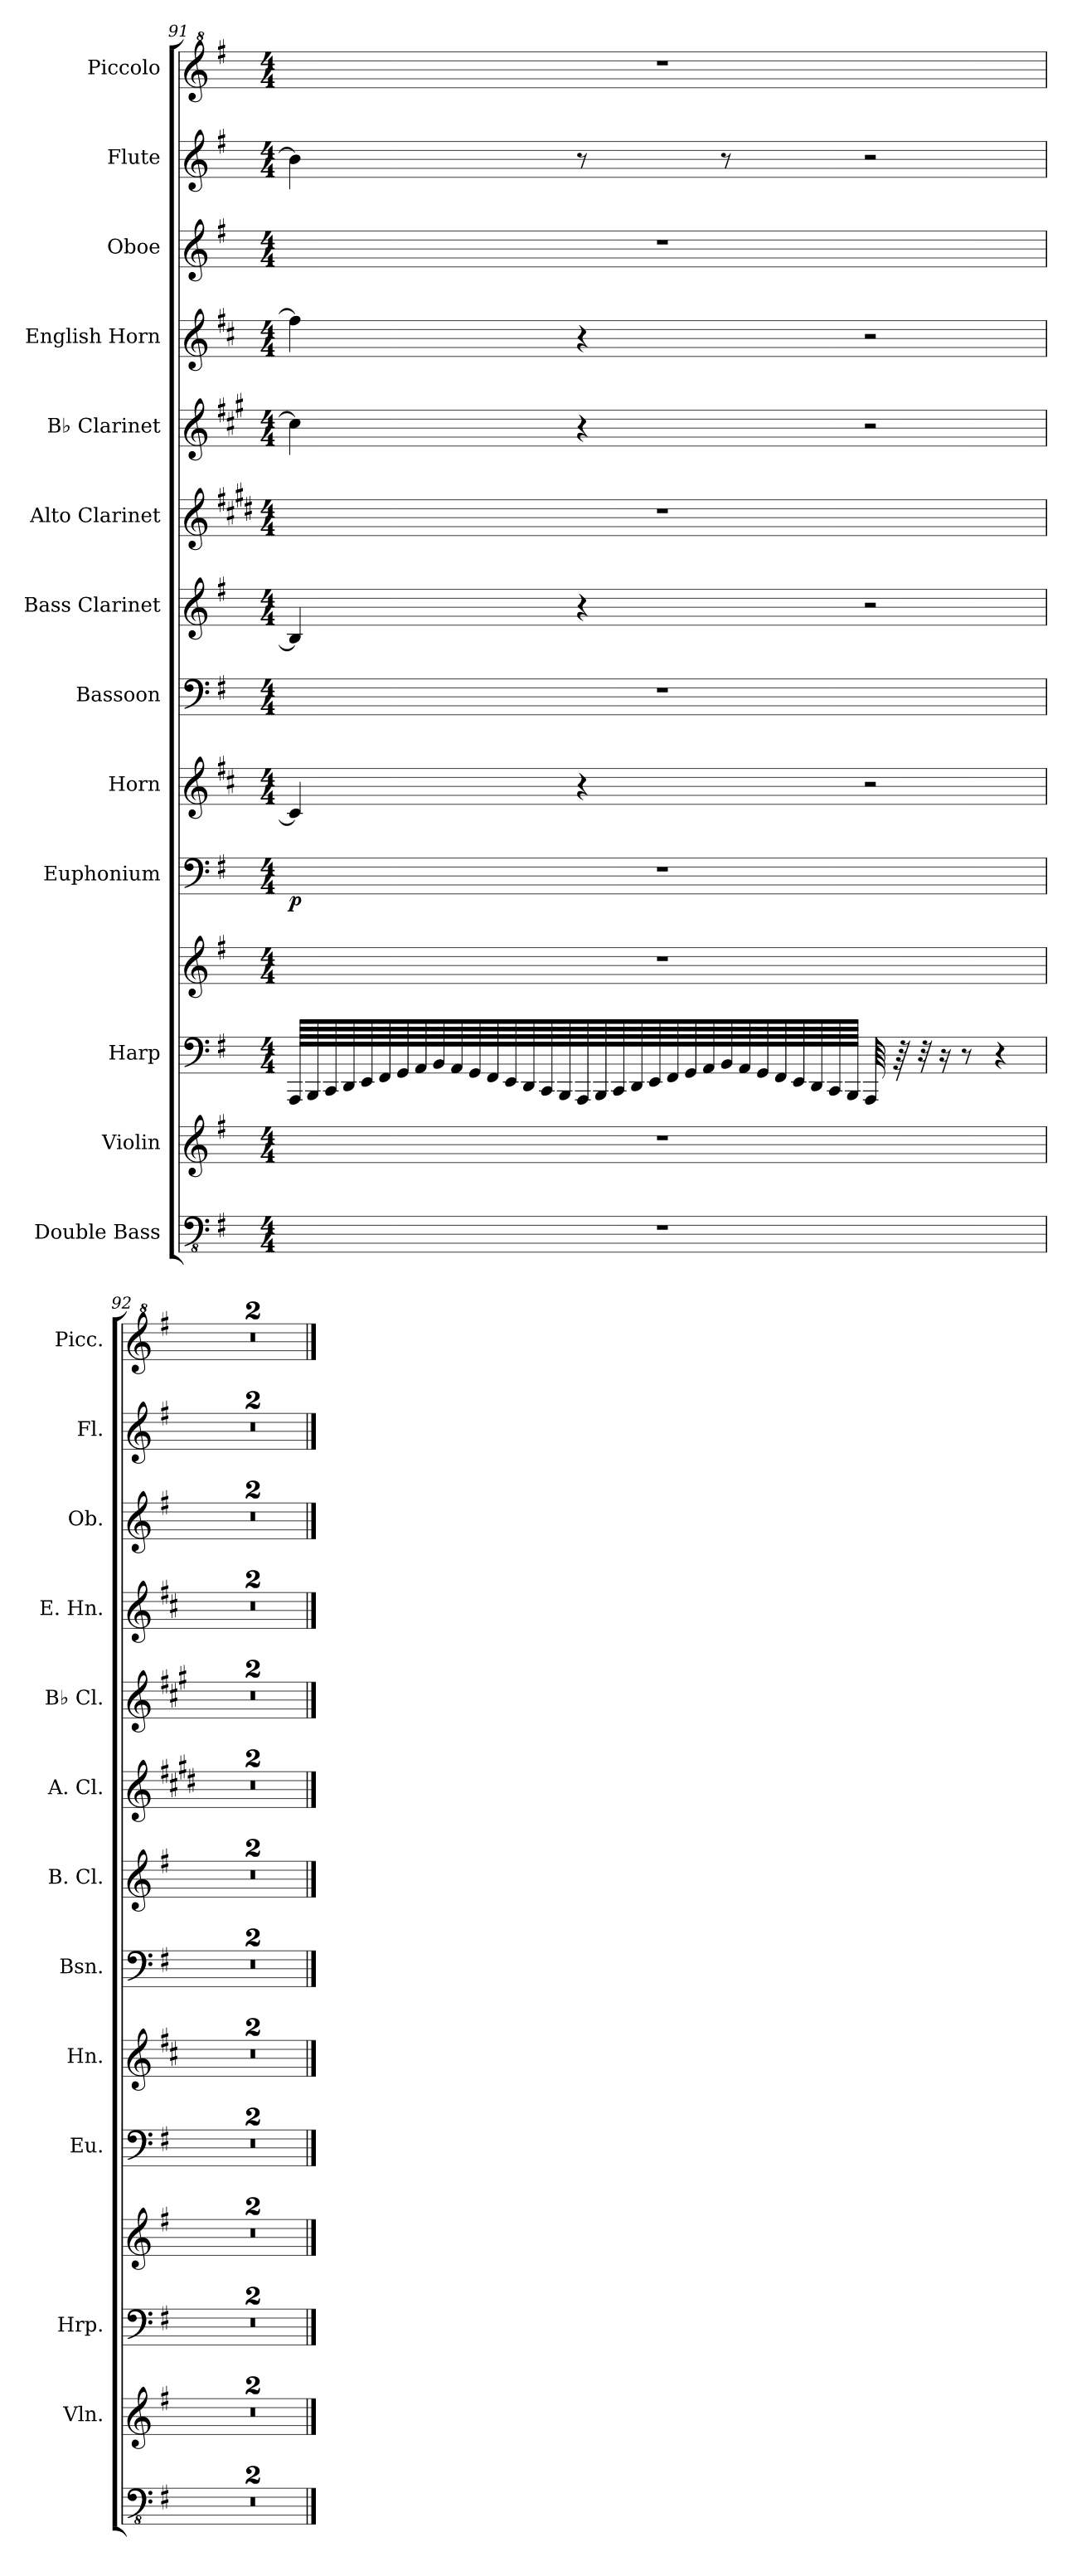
**kern	**kern	**kern	**kern	**kern	**dynam	**kern	**kern	**kern	**kern	**kern	**kern	**kern	**kern	**kern
*part13	*part12	*part11	*part11	*part10	*part10	*part9	*part8	*part7	*part6	*part5	*part4	*part3	*part2	*part1
*staff14	*staff13	*staff12	*staff11	*staff10	*staff10	*staff9	*staff8	*staff7	*staff6	*staff5	*staff4	*staff3	*staff2	*staff1
*I"Double Bass	*I"Violin	*I"Harp	*	*I"Euphonium	*	*I"Horn	*I"Bassoon	*I"Bass Clarinet	*I"Alto Clarinet	*I"B♭ Clarinet	*I"English Horn	*I"Oboe	*I"Flute	*I"Piccolo
*	*I'Vln.	*I'Hrp.	*	*I'Eu.	*	*I'Hn.	*I'Bsn.	*I'B. Cl.	*I'A. Cl.	*I'B♭ Cl.	*I'E. Hn.	*I'Ob.	*I'Fl.	*I'Picc.
!!LO:PB:g=z
*clefFv4	*clefG2	*clefF4	*clefG2	*clefF4	*	*clefG2	*clefF4	*clefG2	*clefG2	*clefG2	*clefG2	*clefG2	*clefG2	*clefG^2
*ITrd7c12	*	*	*	*	*	*ITrd4c7	*	*ITrd8c14	*ITrd5c9	*ITrd1c2	*ITrd4c7	*	*	*ITrd-7c-12
*k[f#]	*k[f#]	*k[f#]	*k[f#]	*k[f#]	*	*k[f#]	*k[f#]	*k[f#]	*k[f#]	*k[f#]	*k[f#]	*k[f#]	*k[f#]	*k[f#]
*G:	*G:	*G:	*G:	*G:	*	*G:	*G:	*G:	*G:	*G:	*G:	*G:	*G:	*G:
*M4/4	*M4/4	*M4/4	*M4/4	*M4/4	*	*M4/4	*M4/4	*M4/4	*M4/4	*M4/4	*M4/4	*M4/4	*M4/4	*M4/4
=91	=91	=91	=91	=91	=91	=91	=91	=91	=91	=91	=91	=91	=91	=91
!	!	!	!	!	!LO:DY:b	!	!	!	!	!	!	!	!	!
1r	1r	64AAA/LLLL	1r	1r	p	4F#/]	1r	4BB/]	1r	4b\]	4b\]	1r	4b\]	1r
.	.	64BBB/	.	.	.	.	.	.	.	.	.	.	.	.
.	.	64CC/	.	.	.	.	.	.	.	.	.	.	.	.
.	.	64DD/	.	.	.	.	.	.	.	.	.	.	.	.
.	.	64EE/	.	.	.	.	.	.	.	.	.	.	.	.
.	.	64FF#/	.	.	.	.	.	.	.	.	.	.	.	.
.	.	64GG/	.	.	.	.	.	.	.	.	.	.	.	.
.	.	64AA/	.	.	.	.	.	.	.	.	.	.	.	.
.	.	64BB/	.	.	.	.	.	.	.	.	.	.	.	.
.	.	64AA/	.	.	.	.	.	.	.	.	.	.	.	.
.	.	64GG/	.	.	.	.	.	.	.	.	.	.	.	.
.	.	64FF#/	.	.	.	.	.	.	.	.	.	.	.	.
.	.	64EE/	.	.	.	.	.	.	.	.	.	.	.	.
.	.	64DD/	.	.	.	.	.	.	.	.	.	.	.	.
.	.	64CC/	.	.	.	.	.	.	.	.	.	.	.	.
.	.	64BBB/	.	.	.	.	.	.	.	.	.	.	.	.
.	.	64AAA/	.	.	.	4r	.	4r	.	4r	4r	.	8r	.
.	.	64BBB/	.	.	.	.	.	.	.	.	.	.	.	.
.	.	64CC/	.	.	.	.	.	.	.	.	.	.	.	.
.	.	64DD/	.	.	.	.	.	.	.	.	.	.	.	.
.	.	64EE/	.	.	.	.	.	.	.	.	.	.	.	.
.	.	64FF#/	.	.	.	.	.	.	.	.	.	.	.	.
.	.	64GG/	.	.	.	.	.	.	.	.	.	.	.	.
.	.	64AA/	.	.	.	.	.	.	.	.	.	.	.	.
.	.	64BB/	.	.	.	.	.	.	.	.	.	.	8r	.
.	.	64AA/	.	.	.	.	.	.	.	.	.	.	.	.
.	.	64GG/	.	.	.	.	.	.	.	.	.	.	.	.
.	.	64FF#/	.	.	.	.	.	.	.	.	.	.	.	.
.	.	64EE/	.	.	.	.	.	.	.	.	.	.	.	.
.	.	64DD/	.	.	.	.	.	.	.	.	.	.	.	.
.	.	64CC/	.	.	.	.	.	.	.	.	.	.	.	.
.	.	64BBB/JJJJ	.	.	.	.	.	.	.	.	.	.	.	.
.	.	64AAA/	.	.	.	2r	.	2r	.	2r	2r	.	2r	.
.	.	64r	.	.	.	.	.	.	.	.	.	.	.	.
.	.	32r	.	.	.	.	.	.	.	.	.	.	.	.
.	.	16r	.	.	.	.	.	.	.	.	.	.	.	.
.	.	8r	.	.	.	.	.	.	.	.	.	.	.	.
.	.	4r	.	.	.	.	.	.	.	.	.	.	.	.
=92	=92	=92	=92	=92	=92	=92	=92	=92	=92	=92	=92	=92	=92	=92
1r	1r	1r	1r	1r	.	1r	1r	1r	1r	1r	1r	1r	1r	1r
!!LO:PB:g=z
=93	=93	=93	=93	=93	=93	=93	=93	=93	=93	=93	=93	=93	=93	=93
1r	1r	1r	1r	1r	.	1r	1r	1r	1r	1r	1r	1r	1r	1r
==	==	==	==	==	==	==	==	==	==	==	==	==	==	==
*-	*-	*-	*-	*-	*-	*-	*-	*-	*-	*-	*-	*-	*-	*-
